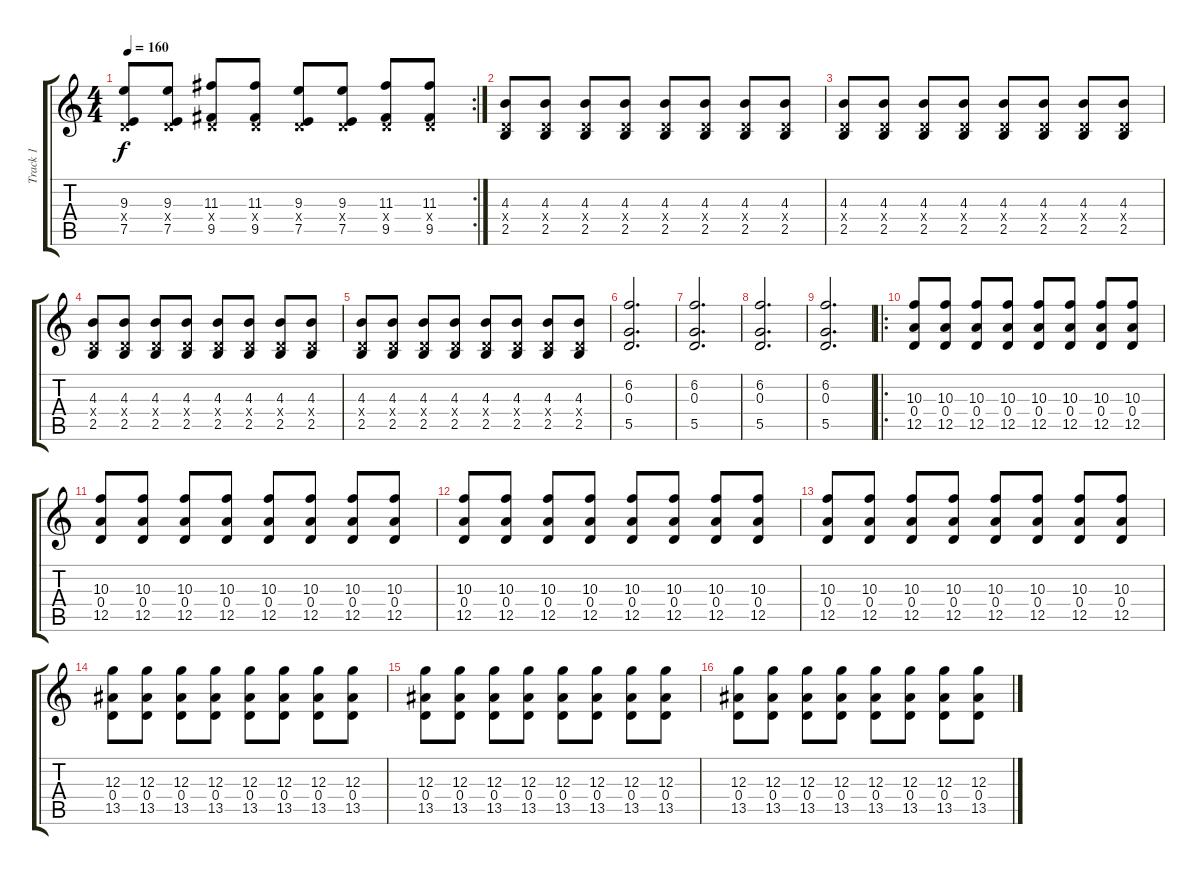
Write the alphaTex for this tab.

\track ("Track 1" "Track 1") {instrument acousticguitarsteel}
\staff {score tabs}
\tuning (E4 B3 G3 D3 A2 E2) {hide}
\rc 2
\ts (4 4)
\tempo 160
\clef g2
\ks c
(9.3 0.4{x} 7.5).8{dy f} (9.3 0.4{x} 7.5).8 (11.3 0.4{x} 9.5).8 (11.3 0.4{x} 9.5).8 (9.3 0.4{x} 7.5).8 (9.3 0.4{x} 7.5).8 (11.3 0.4{x} 9.5).8 (11.3 0.4{x} 9.5).8 |
(4.3 0.4{x} 2.5).8 (4.3 0.4{x} 2.5).8 (4.3 0.4{x} 2.5).8 (4.3 0.4{x} 2.5).8 (4.3 0.4{x} 2.5).8 (4.3 0.4{x} 2.5).8 (4.3 0.4{x} 2.5).8 (4.3 0.4{x} 2.5).8 |
(4.3 0.4{x} 2.5).8 (4.3 0.4{x} 2.5).8 (4.3 0.4{x} 2.5).8 (4.3 0.4{x} 2.5).8 (4.3 0.4{x} 2.5).8 (4.3 0.4{x} 2.5).8 (4.3 0.4{x} 2.5).8 (4.3 0.4{x} 2.5).8 |
(4.3 0.4{x} 2.5).8 (4.3 0.4{x} 2.5).8 (4.3 0.4{x} 2.5).8 (4.3 0.4{x} 2.5).8 (4.3 0.4{x} 2.5).8 (4.3 0.4{x} 2.5).8 (4.3 0.4{x} 2.5).8 (4.3 0.4{x} 2.5).8 |
(4.3 0.4{x} 2.5).8 (4.3 0.4{x} 2.5).8 (4.3 0.4{x} 2.5).8 (4.3 0.4{x} 2.5).8 (4.3 0.4{x} 2.5).8 (4.3 0.4{x} 2.5).8 (4.3 0.4{x} 2.5).8 (4.3 0.4{x} 2.5).8 |
(6.2 0.3 5.5).2{d} |
(6.2 0.3 5.5).2{d} |
(6.2 0.3 5.5).2{d} |
(6.2 0.3 5.5).2{d} |
\ro
(10.3 0.4 12.5).8 (10.3 0.4 12.5).8 (10.3 0.4 12.5).8 (10.3 0.4 12.5).8 (10.3 0.4 12.5).8 (10.3 0.4 12.5).8 (10.3 0.4 12.5).8 (10.3 0.4 12.5).8 |
(10.3 0.4 12.5).8 (10.3 0.4 12.5).8 (10.3 0.4 12.5).8 (10.3 0.4 12.5).8 (10.3 0.4 12.5).8 (10.3 0.4 12.5).8 (10.3 0.4 12.5).8 (10.3 0.4 12.5).8 |
(10.3 0.4 12.5).8 (10.3 0.4 12.5).8 (10.3 0.4 12.5).8 (10.3 0.4 12.5).8 (10.3 0.4 12.5).8 (10.3 0.4 12.5).8 (10.3 0.4 12.5).8 (10.3 0.4 12.5).8 |
(10.3 0.4 12.5).8 (10.3 0.4 12.5).8 (10.3 0.4 12.5).8 (10.3 0.4 12.5).8 (10.3 0.4 12.5).8 (10.3 0.4 12.5).8 (10.3 0.4 12.5).8 (10.3 0.4 12.5).8 |
(12.3 0.4 13.5).8 (12.3 0.4 13.5).8 (12.3 0.4 13.5).8 (12.3 0.4 13.5).8 (12.3 0.4 13.5).8 (12.3 0.4 13.5).8 (12.3 0.4 13.5).8 (12.3 0.4 13.5).8 |
(12.3 0.4 13.5).8 (12.3 0.4 13.5).8 (12.3 0.4 13.5).8 (12.3 0.4 13.5).8 (12.3 0.4 13.5).8 (12.3 0.4 13.5).8 (12.3 0.4 13.5).8 (12.3 0.4 13.5).8 |
(12.3 0.4 13.5).8 (12.3 0.4 13.5).8 (12.3 0.4 13.5).8 (12.3 0.4 13.5).8 (12.3 0.4 13.5).8 (12.3 0.4 13.5).8 (12.3 0.4 13.5).8 (12.3 0.4 13.5).8
